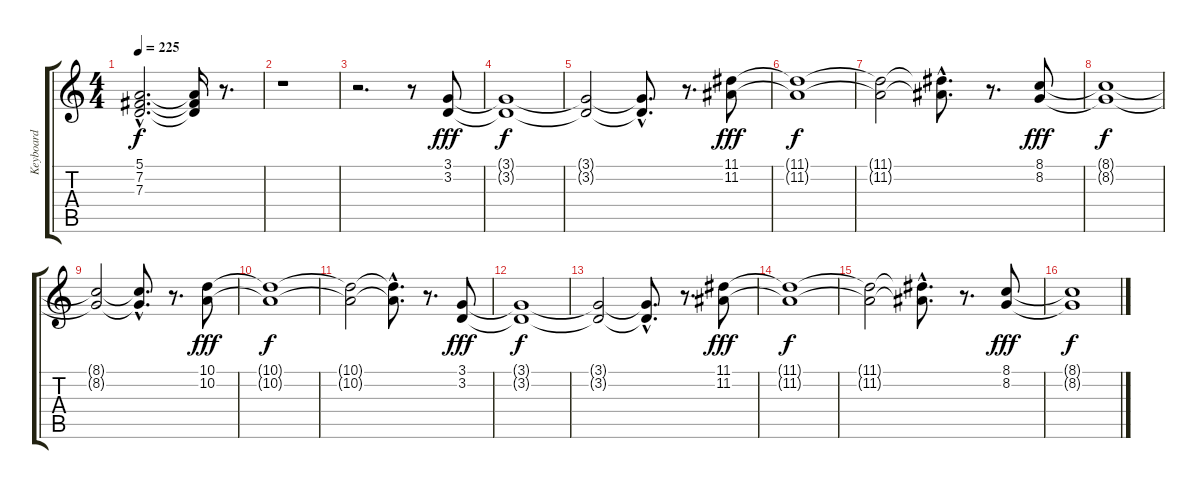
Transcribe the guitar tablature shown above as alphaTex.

\track ("Keyboard" "Keyboard") {instrument tremolostrings}
\staff {score tabs}
\tuning (E4 B3 G3 D3 A2 E2) {hide}
\ts (4 4)
\tempo 225
\clef g2
\ks c
(5.1{hac t} 7.2{hac t} 7.3{hac t}).2{d dy f} (5.1{t} 7.2{t} 7.3{t}).16 r.8{d} |
r.1 |
r.2{d} r.8 (3.1 3.2).8{dy fff} |
(3.1{t} 3.2{t}).1{dy f} |
(3.1{t} 3.2{t}).2 (3.1{hac t} 3.2{hac t}).8{d} r.8{d} (11.1 11.2).8{dy fff} |
(11.1{t} 11.2{t}).1{dy f} |
(11.1{t} 11.2{t}).2 (11.1{hac t} 11.2{hac t}).8{d} r.8{d} (8.1 8.2).8{dy fff} |
(8.1{t} 8.2{t}).1{dy f} |
(8.1{t} 8.2{t}).2 (8.1{hac t} 8.2{hac t}).8{d} r.8{d} (10.1 10.2).8{dy fff} |
(10.1{t} 10.2{t}).1{dy f} |
(10.1{t} 10.2{t}).2 (10.1{hac t} 10.2{hac t}).8{d} r.8{d} (3.1 3.2).8{dy fff} |
(3.1{t} 3.2{t}).1{dy f} |
(3.1{t} 3.2{t}).2 (3.1{hac t} 3.2{hac t}).8{d} r.8{d} (11.1 11.2).8{dy fff} |
(11.1{t} 11.2{t}).1{dy f} |
(11.1{t} 11.2{t}).2 (11.1{hac t} 11.2{hac t}).8{d} r.8{d} (8.1 8.2).8{dy fff} |
(8.1{t} 8.2{t}).1{dy f}
